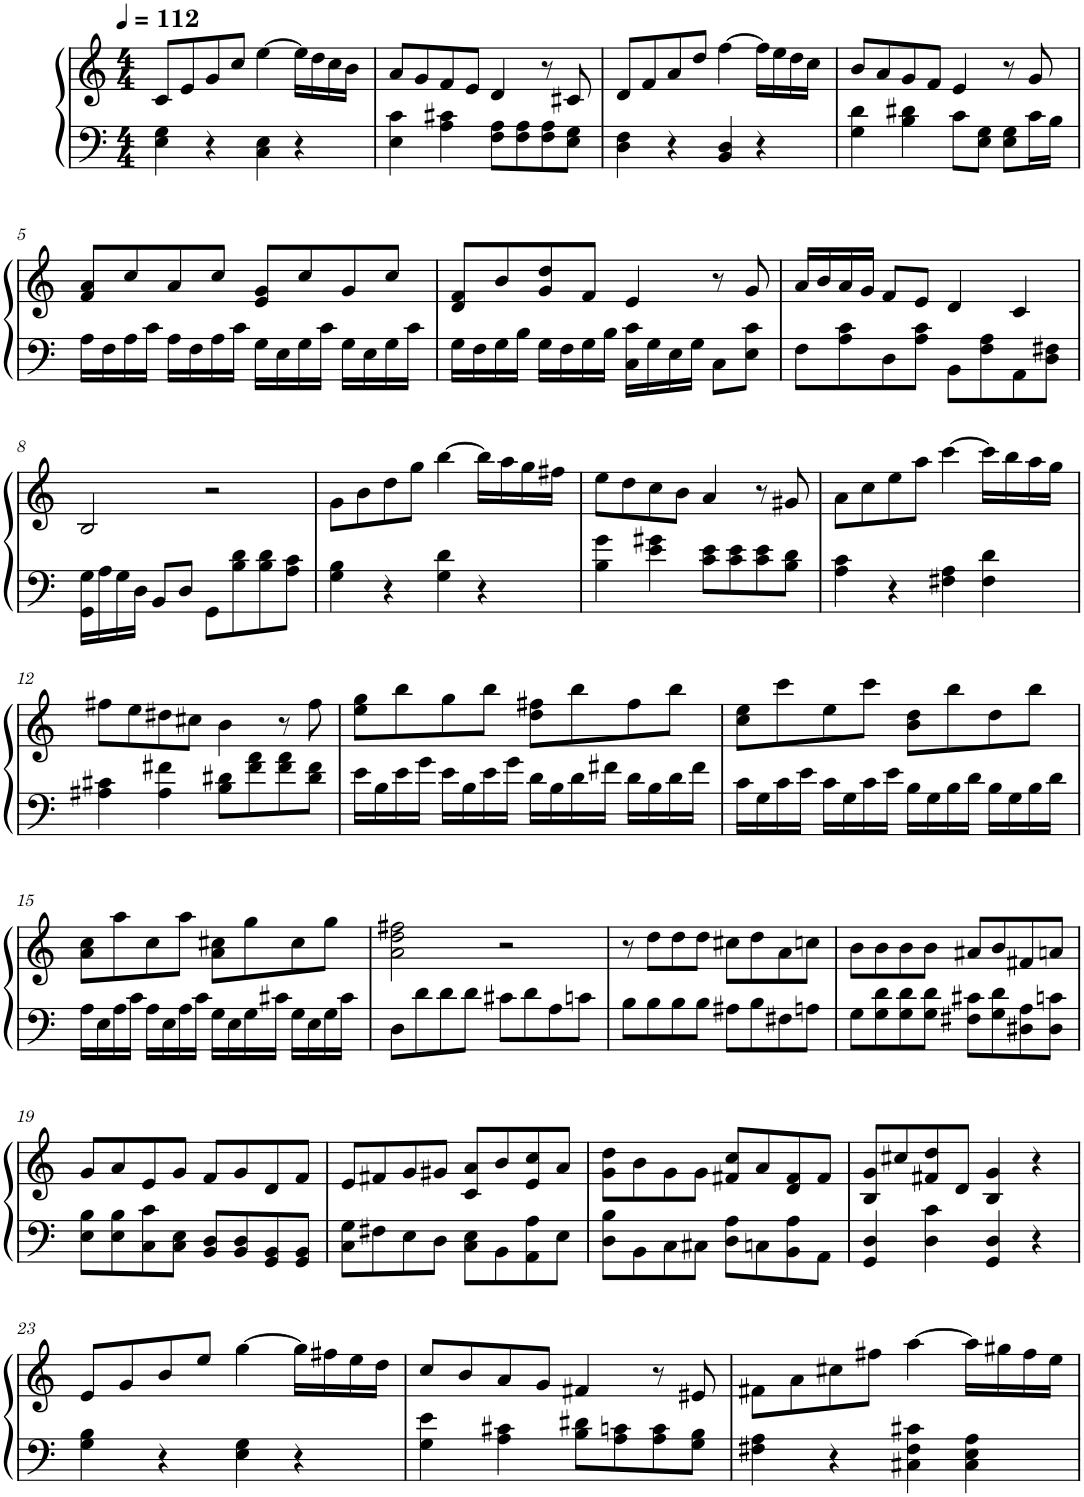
**kern	**kern
*part1	*part1
*staff2	*staff1
*I"Piano	*
*I'Pno.	*
*clefF4	*clefG2
*k[]	*k[]
*M4/4	*M4/4
*MM112	*MM112
=1	=1
4E\ 4G\	8c/L
.	8e/
4r	8g/
.	8cc/J
4C\ 4E\	[4ee\
4r	16ee\LL]
.	16dd\
.	16cc\
.	16b\JJ
=2	=2
4E\ 4c\	8a/L
.	8g/
4A\ 4c#X\	8f/
.	8e/J
8F\ 8A\L	4d/
8F\ 8A\	.
8F\ 8A\	8r
8E\ 8G\J	8c#X/
=3	=3
4D\ 4F\	8d/L
.	8f/
4r	8a/
.	8dd/J
4BB/ 4D/	[4ff\
4r	16ff\LL]
.	16ee\
.	16dd\
.	16cc\JJ
=4	=4
4G\ 4d\	8b/L
.	8a/
4B\ 4d#X\	8g/
.	8f/J
8c\L	4e/
8E\ 8G\J	.
8E\ 8G\L	8r
16c\L	8g/
16B\JJ	.
!!LO:LB:g=z
=5	=5
16A\LL	8f/ 8a/L
16F\	.
16A\	8cc/
16c\JJ	.
16A\LL	8a/
16F\	.
16A\	8cc/J
16c\JJ	.
16G\LL	8e/ 8g/L
16E\	.
16G\	8cc/
16c\JJ	.
16G\LL	8g/
16E\	.
16G\	8cc/J
16c\JJ	.
=6	=6
16G\LL	8d/ 8f/L
16F\	.
16G\	8b/
16B\JJ	.
16G\LL	8g/ 8dd/
16F\	.
16G\	8f/J
16B\JJ	.
16C\ 16c\LL	4e/
16G\	.
16E\	.
16G\JJ	.
8C\L	8r
8E\ 8c\J	8g/
=7	=7
8F\L	16a/LL
.	16b/
8A\ 8c\	16a/
.	16g/JJ
8D\	8f/L
8A\ 8c\J	8e/J
8BB\L	4d/
8F\ 8A\	.
8AA\	4c/
8D\ 8F#X\J	.
!!LO:LB:g=z
=8	=8
16GG\ 16G\LL	2B/
16A\	.
16G\	.
16D\JJ	.
8BB/L	.
8D/J	.
8GG\L	2r
8B\ 8d\	.
8B\ 8d\	.
8A\ 8c\J	.
=9	=9
4G\ 4B\	8g\L
.	8b\
4r	8dd\
.	8gg\J
4G\ 4d\	[4bb\
4r	16bb\LL]
.	16aa\
.	16gg\
.	16ff#X\JJ
=10	=10
4B\ 4g\	8ee\L
.	8dd\
4e\ 4g#X\	8cc\
.	8b\J
8c\ 8e\L	4a/
8c\ 8e\	.
8c\ 8e\	8r
8B\ 8d\J	8g#X/
=11	=11
4A\ 4c\	8a\L
.	8cc\
4r	8ee\
.	8aa\J
4F#X\ 4A\	[4ccc\
4F#\ 4d\	16ccc\LL]
.	16bb\
.	16aa\
.	16gg\JJ
!!LO:LB:g=z
=12	=12
4A#X\ 4c#X\	8ff#X\L
.	8ee\
4A#\ 4f#X\	8dd#X\
.	8cc#X\J
8B\ 8d#X\L	4b\
8f#\ 8a\	.
8f#\ 8a\	8r
8d#\ 8f#\J	8ff#\
=13	=13
16e\LL	8ee\ 8gg\L
16B\	.
16e\	8bb\
16g\JJ	.
16e\LL	8gg\
16B\	.
16e\	8bb\J
16g\JJ	.
16d\LL	8dd\ 8ff#X\L
16B\	.
16d\	8bb\
16f#X\JJ	.
16d\LL	8ff#\
16B\	.
16d\	8bb\J
16f#\JJ	.
=14	=14
16c\LL	8cc\ 8ee\L
16G\	.
16c\	8ccc\
16e\JJ	.
16c\LL	8ee\
16G\	.
16c\	8ccc\J
16e\JJ	.
16B\LL	8b\ 8dd\L
16G\	.
16B\	8bb\
16d\JJ	.
16B\LL	8dd\
16G\	.
16B\	8bb\J
16d\JJ	.
!!LO:LB:g=z
=15	=15
16A\LL	8a\ 8cc\L
16E\	.
16A\	8aa\
16c\JJ	.
16A\LL	8cc\
16E\	.
16A\	8aa\J
16c\JJ	.
16G\LL	8a\ 8cc#X\L
16E\	.
16G\	8gg\
16c#X\JJ	.
16G\LL	8cc#\
16E\	.
16G\	8gg\J
16c#\JJ	.
=16	=16
8D\L	2a\ 2dd\ 2ff#X\
8d\	.
8d\	.
8d\J	.
8c#X\L	2r
8d\	.
8A\	.
8cn\J	.
=17	=17
8B\L	8r
8B\	8dd\L
8B\	8dd\
8B\J	8dd\J
8A#X\L	8cc#X\L
8B\	8dd\
8F#X\	8a\
8An\J	8ccn\J
=18	=18
8G\L	8b\L
8G\ 8d\	8b\
8G\ 8d\	8b\
8G\ 8d\J	8b\J
8F#X\ 8c#X\L	8a#X/L
8G\ 8d\	8b/
8D#X\ 8A\	8f#X/
8D#\ 8cn\J	8an/J
!!LO:LB:g=z
=19	=19
8E\ 8B\L	8g/L
8E\ 8B\	8a/
8C\ 8c\	8e/
8C\ 8E\J	8g/J
8BB/ 8D/L	8f/L
8BB/ 8D/	8g/
8GG/ 8BB/	8d/
8GG/ 8BB/J	8f/J
=20	=20
8C\ 8G\L	8e/L
8F#X\	8f#X/
8E\	8g/
8D\J	8g#X/J
8C\ 8E\L	8c/ 8a/L
8BB\	8b/
8AA\ 8A\	8e/ 8cc/
8E\J	8a/J
=21	=21
8D\ 8B\L	8g\ 8dd\L
8BB\	8b\
8C\	8g\
8C#X\J	8g\J
8D\ 8A\L	8f#X/ 8cc/L
8Cn\	8a/
8BB\ 8A\	8d/ 8f#/
8AA\J	8f#/J
=22	=22
4GG/ 4D/	8B/ 8g/L
.	8cc#X/
4D\ 4c\	8f#X/ 8dd/
.	8d/J
4GG/ 4D/	4B/ 4g/
4r	4r
!!LO:LB:g=z
=23	=23
4G\ 4B\	8e/L
.	8g/
4r	8b/
.	8ee/J
4E\ 4G\	[4gg\
4r	16gg\LL]
.	16ff#X\
.	16ee\
.	16dd\JJ
=24	=24
4G\ 4e\	8cc/L
.	8b/
4A\ 4c#X\	8a/
.	8g/J
8B\ 8d#X\L	4f#X/
8A\ 8cn\	.
8A\ 8c\	8r
8G\ 8B\J	8e#X/
=25	=25
4F#X\ 4A\	8f#X\L
.	8a\
4r	8cc#X\
.	8ff#X\J
4C#X\ 4F#\ 4c#X\	[4aa\
4C#\ 4E\ 4A\	16aa\LL]
.	16gg#X\
.	16ff#\
.	16ee\JJ
=	=
*-	*-
